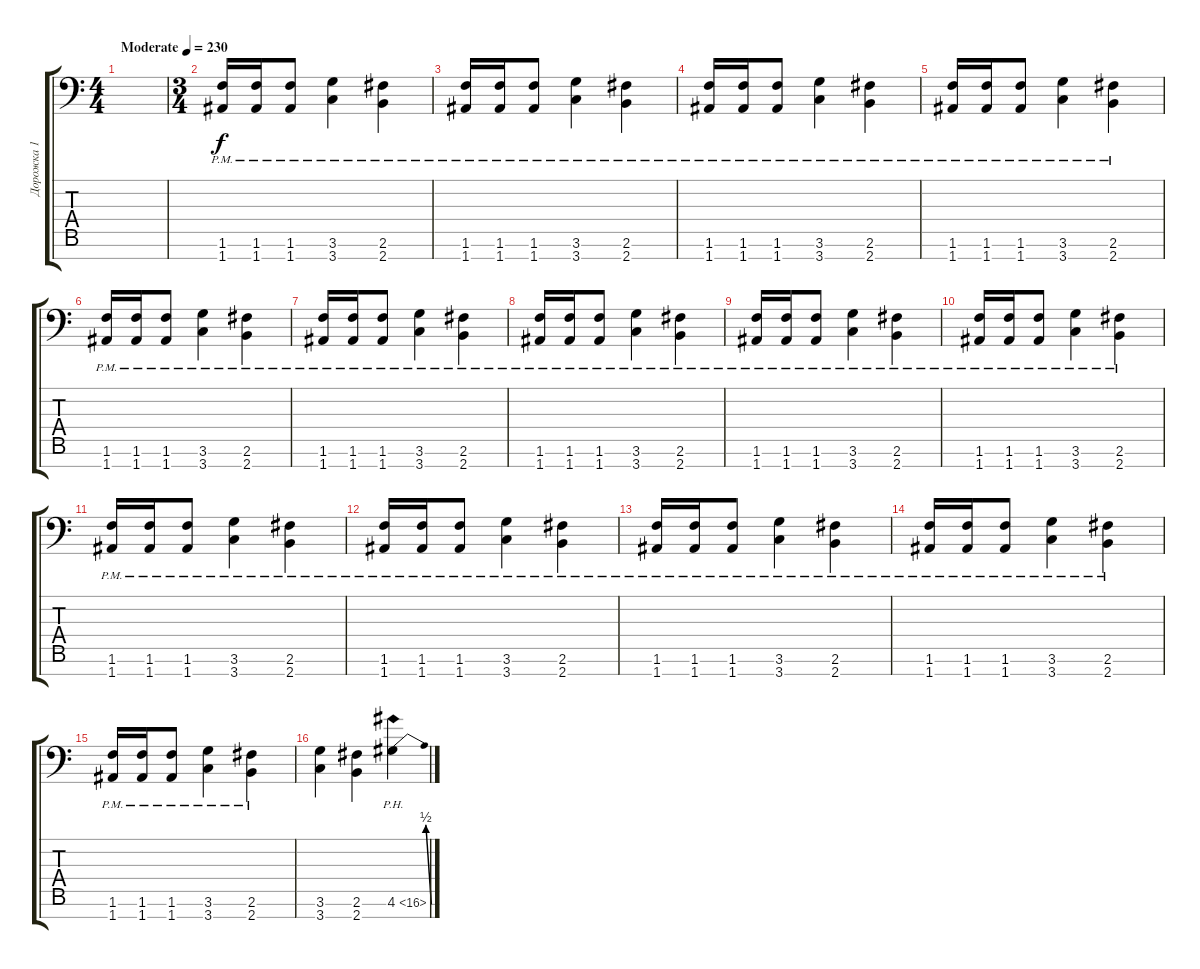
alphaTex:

\track ("Дорожка 1" "Дорожка 1") {instrument distortionguitar}
\staff {score tabs}
\tuning (E4 B3 G3 D3 A2 E2 A1) {hide}
\ts (4 4)
\tempo (230 "Moderate")
\clef f4
\ks c
|
\ts (3 4)
(1.6{pm} 1.7{pm}).16 (1.6{pm} 1.7{pm}).16 (1.6{pm} 1.7{pm}).8 (3.6{pm} 3.7{pm}).4 (2.6{pm} 2.7{pm}).4 |
(1.6{pm} 1.7{pm}).16 (1.6{pm} 1.7{pm}).16 (1.6{pm} 1.7{pm}).8 (3.6{pm} 3.7{pm}).4 (2.6{pm} 2.7{pm}).4 |
(1.6{pm} 1.7{pm}).16 (1.6{pm} 1.7{pm}).16 (1.6{pm} 1.7{pm}).8 (3.6{pm} 3.7{pm}).4 (2.6{pm} 2.7{pm}).4 |
(1.6{pm} 1.7{pm}).16 (1.6{pm} 1.7{pm}).16 (1.6{pm} 1.7{pm}).8 (3.6{pm} 3.7{pm}).4 (2.6{pm} 2.7{pm}).4 |
(1.6{pm} 1.7{pm}).16 (1.6{pm} 1.7{pm}).16 (1.6{pm} 1.7{pm}).8 (3.6{pm} 3.7{pm}).4 (2.6{pm} 2.7{pm}).4 |
(1.6{pm} 1.7{pm}).16 (1.6{pm} 1.7{pm}).16 (1.6{pm} 1.7{pm}).8 (3.6{pm} 3.7{pm}).4 (2.6{pm} 2.7{pm}).4 |
(1.6{pm} 1.7{pm}).16 (1.6{pm} 1.7{pm}).16 (1.6{pm} 1.7{pm}).8 (3.6{pm} 3.7{pm}).4 (2.6{pm} 2.7{pm}).4 |
(1.6{pm} 1.7{pm}).16 (1.6{pm} 1.7{pm}).16 (1.6{pm} 1.7{pm}).8 (3.6{pm} 3.7{pm}).4 (2.6{pm} 2.7{pm}).4 |
(1.6{pm} 1.7{pm}).16 (1.6{pm} 1.7{pm}).16 (1.6{pm} 1.7{pm}).8 (3.6{pm} 3.7{pm}).4 (2.6{pm} 2.7{pm}).4 |
(1.6{pm} 1.7{pm}).16 (1.6{pm} 1.7{pm}).16 (1.6{pm} 1.7{pm}).8 (3.6{pm} 3.7{pm}).4 (2.6{pm} 2.7{pm}).4 |
(1.6{pm} 1.7{pm}).16 (1.6{pm} 1.7{pm}).16 (1.6{pm} 1.7{pm}).8 (3.6{pm} 3.7{pm}).4 (2.6{pm} 2.7{pm}).4 |
(1.6{pm} 1.7{pm}).16 (1.6{pm} 1.7{pm}).16 (1.6{pm} 1.7{pm}).8 (3.6{pm} 3.7{pm}).4 (2.6{pm} 2.7{pm}).4 |
(1.6{pm} 1.7{pm}).16 (1.6{pm} 1.7{pm}).16 (1.6{pm} 1.7{pm}).8 (3.6{pm} 3.7{pm}).4 (2.6{pm} 2.7{pm}).4 |
(1.6{pm} 1.7{pm}).16 (1.6{pm} 1.7{pm}).16 (1.6{pm} 1.7{pm}).8 (3.6{pm} 3.7{pm}).4 (2.6{pm} 2.7{pm}).4 |
(3.6 3.7).4 (2.6 2.7).4 4.6{be (bend 0 0 60 2) ph 12}.4
